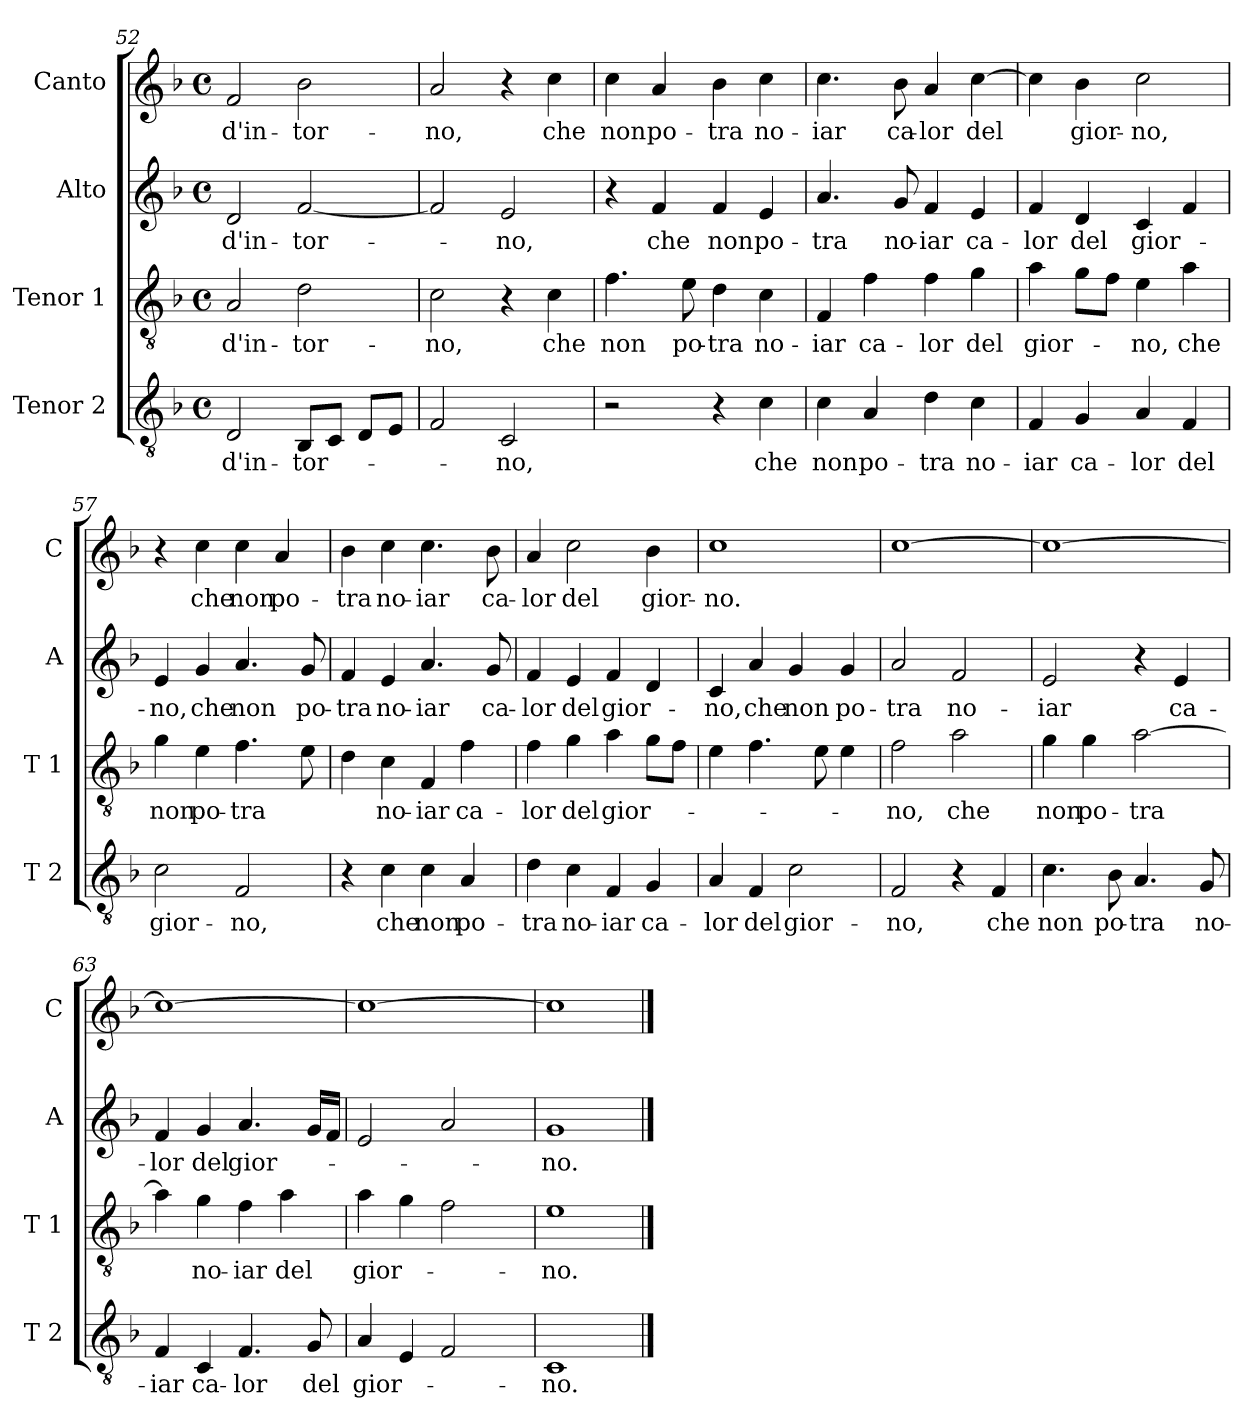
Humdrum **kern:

**kern	**text	**kern	**text	**kern	**text	**kern	**text
*part4	*part4	*part3	*part3	*part2	*part2	*part1	*part1
*staff4	*staff4	*staff3	*staff3	*staff2	*staff2	*staff1	*staff1
*I"Tenor 2	*	*I"Tenor 1	*	*I"Alto	*	*I"Canto	*
*I'T 2	*	*I'T 1	*	*I'A	*	*I'C	*
*clefGv2	*	*clefGv2	*	*clefG2	*	*clefG2	*
*k[b-]	*	*k[b-]	*	*k[b-]	*	*k[b-]	*
*F:	*	*F:	*	*F:	*	*F:	*
*M4/4	*	*M4/4	*	*M4/4	*	*M4/4	*
*met(c)	*	*met(c)	*	*met(c)	*	*met(c)	*
=52	=52	=52	=52	=52	=52	=52	=52
!	!LO:LY:b	!	!LO:LY:b	!	!LO:LY:b	!	!LO:LY:b
2D/	d'in-	2A/	d'in-	2d/	d'in-	2f/	d'in-
!	!LO:LY:b	!	!LO:LY:b	!	!LO:LY:b	!	!LO:LY:b
8BB-/L	-tor-	2d\	-tor-	[2f/	-tor-	2b-\	-tor-
8C/J	.	.	.	.	.	.	.
8D/L	.	.	.	.	.	.	.
8E/J	.	.	.	.	.	.	.
=53	=53	=53	=53	=53	=53	=53	=53
!	!	!	!LO:LY:b	!	!	!	!LO:LY:b
2F/	.	2c\	-no,	2f/]	.	2a/	-no,
!	!LO:LY:b	!	!	!	!LO:LY:b	!	!
2C/	-no,	4r	.	2e/	-no,	4r	.
!	!	!	!LO:LY:b	!	!	!	!LO:LY:b
.	.	4c\	che	.	.	4cc\	che
=54	=54	=54	=54	=54	=54	=54	=54
!	!	!	!LO:LY:b	!	!	!	!LO:LY:b
2r	.	4.f\	non	4r	.	4cc\	non
!	!	!	!	!	!LO:LY:b	!	!LO:LY:b
.	.	.	.	4f/	che	4a/	po-
!	!	!	!LO:LY:b	!	!	!	!
.	.	8e\	po-	.	.	.	.
!	!	!	!LO:LY:b	!	!LO:LY:b	!	!LO:LY:b
4r	.	4d\	-tra	4f/	non	4b-\	-tra
!	!LO:LY:b	!	!LO:LY:b	!	!LO:LY:b	!	!LO:LY:b
4c\	che	4c\	no-	4e/	po-	4cc\	no-
!!LO:PB:g=z
=55	=55	=55	=55	=55	=55	=55	=55
!	!LO:LY:b	!	!LO:LY:b	!	!LO:LY:b	!	!LO:LY:b
4c\	non	4F/	-iar	4.a/	-tra	4.cc\	-iar
!	!LO:LY:b	!	!LO:LY:b	!	!	!	!
4A/	po-	4f\	ca-	.	.	.	.
!	!	!	!	!	!LO:LY:b	!	!LO:LY:b
.	.	.	.	8g/	no-	8b-\	ca-
!	!LO:LY:b	!	!LO:LY:b	!	!LO:LY:b	!	!LO:LY:b
4d\	-tra	4f\	-lor	4f/	-iar	4a/	-lor
!	!LO:LY:b	!	!LO:LY:b	!	!LO:LY:b	!	!LO:LY:b
4c\	no-	4g\	del	4e/	ca-	[4cc\	del
=56	=56	=56	=56	=56	=56	=56	=56
!	!LO:LY:b	!	!LO:LY:b	!	!LO:LY:b	!	!
4F/	-iar	4a\	gior-	4f/	-lor	4cc\]	.
!	!LO:LY:b	!	!	!	!LO:LY:b	!	!LO:LY:b
4G/	ca-	8g\L	.	4d/	del	4b-\	gior-
.	.	8f\J	.	.	.	.	.
!	!LO:LY:b	!	!LO:LY:b	!	!LO:LY:b	!	!LO:LY:b
4A/	-lor	4e\	-no,	4c/	gior-	2cc\	-no,
!	!LO:LY:b	!	!LO:LY:b	!	!	!	!
4F/	del	4a\	che	4f/	.	.	.
=57	=57	=57	=57	=57	=57	=57	=57
!	!LO:LY:b	!	!LO:LY:b	!	!LO:LY:b	!	!
2c\	gior-	4g\	non	4e/	-no,	4r	.
!	!	!	!LO:LY:b	!	!LO:LY:b	!	!LO:LY:b
.	.	4e\	po-	4g/	che	4cc\	che
!	!LO:LY:b	!	!LO:LY:b	!	!LO:LY:b	!	!LO:LY:b
2F/	-no,	4.f\	-tra	4.a/	non	4cc\	non
!	!	!	!	!	!	!	!LO:LY:b
.	.	.	.	.	.	4a/	po-
!	!	!	!	!	!LO:LY:b	!	!
.	.	8e\	.	8g/	po-	.	.
=58	=58	=58	=58	=58	=58	=58	=58
!	!	!	!	!	!LO:LY:b	!	!LO:LY:b
4r	.	4d\	.	4f/	-tra	4b-\	-tra
!	!LO:LY:b	!	!LO:LY:b	!	!LO:LY:b	!	!LO:LY:b
4c\	che	4c\	no-	4e/	no-	4cc\	no-
!	!LO:LY:b	!	!LO:LY:b	!	!LO:LY:b	!	!LO:LY:b
4c\	non	4F/	-iar	4.a/	-iar	4.cc\	-iar
!	!LO:LY:b	!	!LO:LY:b	!	!	!	!
4A/	po-	4f\	ca-	.	.	.	.
!	!	!	!	!	!LO:LY:b	!	!LO:LY:b
.	.	.	.	8g/	ca-	8b-\	ca-
=59	=59	=59	=59	=59	=59	=59	=59
!	!LO:LY:b	!	!LO:LY:b	!	!LO:LY:b	!	!LO:LY:b
4d\	-tra	4f\	-lor	4f/	-lor	4a/	-lor
!	!LO:LY:b	!	!LO:LY:b	!	!LO:LY:b	!	!LO:LY:b
4c\	no-	4g\	del	4e/	del	2cc\	del
!	!LO:LY:b	!	!LO:LY:b	!	!LO:LY:b	!	!
4F/	-iar	4a\	gior-	4f/	gior-	.	.
!	!LO:LY:b	!	!	!	!	!	!LO:LY:b
4G/	ca-	8g\L	.	4d/	.	4b-\	gior-
.	.	8f\J	.	.	.	.	.
!!LO:LB:g=z
=60	=60	=60	=60	=60	=60	=60	=60
!	!LO:LY:b	!	!	!	!LO:LY:b	!	!LO:LY:b
4A/	-lor	4e\	.	4c/	-no,	1cc	-no.
!	!LO:LY:b	!	!	!	!LO:LY:b	!	!
4F/	del	4.f\	.	4a/	che	.	.
!	!LO:LY:b	!	!	!	!LO:LY:b	!	!
2c\	gior-	.	.	4g/	non	.	.
.	.	8e\	.	.	.	.	.
!	!	!	!	!	!LO:LY:b	!	!
.	.	4e\	.	4g/	po-	.	.
=61	=61	=61	=61	=61	=61	=61	=61
!	!LO:LY:b	!	!LO:LY:b	!	!LO:LY:b	!	!
2F/	-no,	2f\	-no,	2a/	-tra	[1cc	.
!	!	!	!LO:LY:b	!	!LO:LY:b	!	!
4r	.	2a\	che	2f/	no-	.	.
!	!LO:LY:b	!	!	!	!	!	!
4F/	che	.	.	.	.	.	.
=62	=62	=62	=62	=62	=62	=62	=62
!	!LO:LY:b	!	!LO:LY:b	!	!LO:LY:b	!	!
4.c\	non	4g\	non	2e/	-iar	1cc_	.
!	!	!	!LO:LY:b	!	!	!	!
.	.	4g\	po-	.	.	.	.
!	!LO:LY:b	!	!	!	!	!	!
8B-\	po-	.	.	.	.	.	.
!	!LO:LY:b	!	!LO:LY:b	!	!	!	!
4.A/	-tra	[2a\	-tra	4r	.	.	.
!	!	!	!	!	!LO:LY:b	!	!
.	.	.	.	4e/	ca-	.	.
!	!LO:LY:b	!	!	!	!	!	!
8G/	no-	.	.	.	.	.	.
=63	=63	=63	=63	=63	=63	=63	=63
!	!LO:LY:b	!	!	!	!LO:LY:b	!	!
4F/	-iar	4a\]	.	4f/	-lor	1cc_	.
!	!LO:LY:b	!	!LO:LY:b	!	!LO:LY:b	!	!
4C/	ca-	4g\	no-	4g/	del	.	.
!	!LO:LY:b	!	!LO:LY:b	!	!LO:LY:b	!	!
4.F/	-lor	4f\	-iar	4.a/	gior-	.	.
!	!	!	!LO:LY:b	!	!	!	!
.	.	4a\	del	.	.	.	.
!	!LO:LY:b	!	!	!	!	!	!
8G/	del	.	.	16g/LL	.	.	.
.	.	.	.	16f/JJ	.	.	.
=64	=64	=64	=64	=64	=64	=64	=64
!	!LO:LY:b	!	!LO:LY:b	!	!	!	!
4A/	gior-	4a\	gior-	2e/	.	1cc_	.
4E/	.	4g\	.	.	.	.	.
2F/	.	2f\	.	2a/	.	.	.
=65	=65	=65	=65	=65	=65	=65	=65
!	!LO:LY:b	!	!LO:LY:b	!	!LO:LY:b	!	!
1C	-no.	1e	-no.	1g	-no.	1cc]	.
==	==	==	==	==	==	==	==
*-	*-	*-	*-	*-	*-	*-	*-
